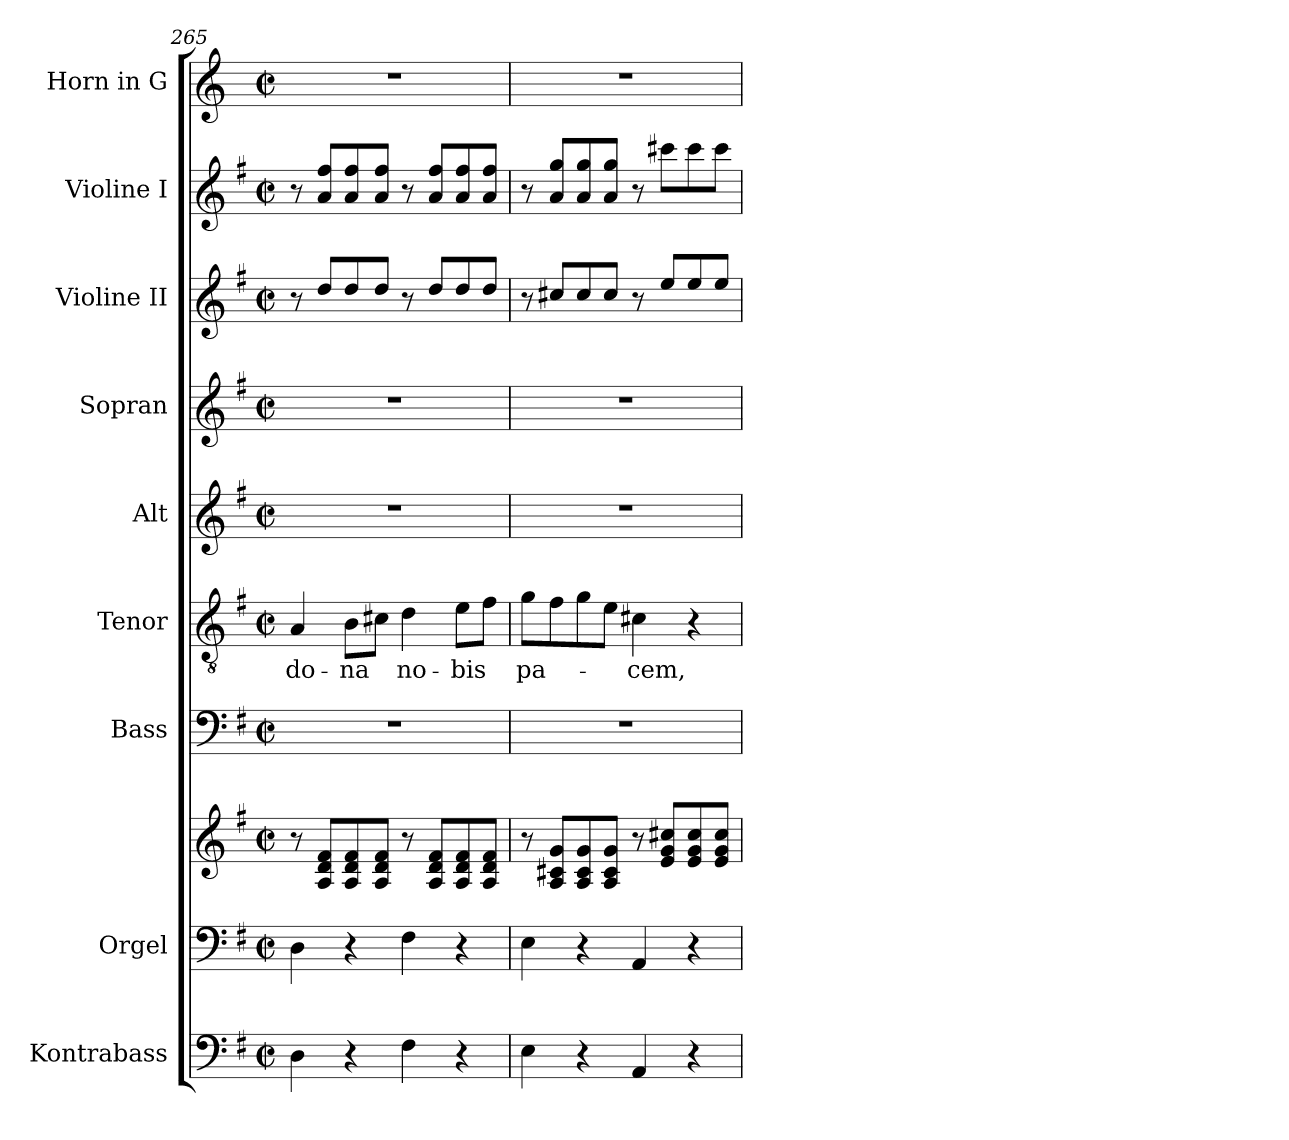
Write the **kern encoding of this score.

**kern	**kern	**kern	**kern	**kern	**text	**kern	**kern	**kern	**kern	**kern
*part9	*part8	*part8	*part7	*part6	*part6	*part5	*part4	*part3	*part2	*part1
*staff10	*staff9	*staff8	*staff7	*staff6	*staff6	*staff5	*staff4	*staff3	*staff2	*staff1
*I"Kontrabass	*I"Orgel	*	*I"Bass	*I"Tenor	*	*I"Alt	*I"Sopran	*I"Violine II	*I"Violine I	*I"Horn in G
*I'Kb.	*I'Org.	*	*I'B	*I'T	*	*I'A	*I'S	*I'Vl. II	*I'Vl. I	*I'Hrn.
!!LO:PB:g=z
*clefF4	*clefF4	*clefG2	*clefF4	*clefGv2	*	*clefG2	*clefG2	*clefG2	*clefG2	*clefG2
*ITrd7c12	*	*	*	*	*	*	*	*ITrd7c12	*ITrd7c12	*ITrd3c5
*k[f#]	*k[f#]	*k[f#]	*k[f#]	*k[f#]	*	*k[f#]	*k[f#]	*k[f#]	*k[f#]	*k[f#]
*G:	*G:	*G:	*G:	*G:	*	*G:	*G:	*G:	*G:	*G:
*M2/2	*M2/2	*M2/2	*M2/2	*M2/2	*	*M2/2	*M2/2	*M2/2	*M2/2	*M2/2
*met(c|)	*met(c|)	*met(c|)	*met(c|)	*met(c|)	*	*met(c|)	*met(c|)	*met(c|)	*met(c|)	*met(c|)
=265	=265	=265	=265	=265	=265	=265	=265	=265	=265	=265
!	!	!	!	!	!LO:LY:b	!	!	!	!	!
4DD\	4D\	8r	1r	4A/	do-	1r	1r	8r	8r	1r
.	.	8A/ 8d/ 8f#/L	.	.	.	.	.	8d/L	8A/ 8f#/L	.
!	!	!	!	!	!LO:LY:b	!	!	!	!	!
4r	4r	8A/ 8d/ 8f#/	.	8B\L	-na	.	.	8d/	8A/ 8f#/	.
.	.	8A/ 8d/ 8f#/J	.	8c#X\J	.	.	.	8d/J	8A/ 8f#/J	.
!	!	!	!	!	!LO:LY:b	!	!	!	!	!
4FF#\	4F#\	8r	.	4d\	no-	.	.	8r	8r	.
.	.	8A/ 8d/ 8f#/L	.	.	.	.	.	8d/L	8A/ 8f#/L	.
!	!	!	!	!	!LO:LY:b	!	!	!	!	!
4r	4r	8A/ 8d/ 8f#/	.	8e\L	-bis	.	.	8d/	8A/ 8f#/	.
.	.	8A/ 8d/ 8f#/J	.	8f#\J	.	.	.	8d/J	8A/ 8f#/J	.
=266	=266	=266	=266	=266	=266	=266	=266	=266	=266	=266
!	!	!	!	!	!LO:LY:b	!	!	!	!	!
4EE\	4E\	8r	1r	8g\L	pa-	1r	1r	8r	8r	1r
.	.	8A/ 8c#X/ 8g/L	.	8f#\	.	.	.	8c#X/L	8A/ 8g/L	.
4r	4r	8A/ 8c#/ 8g/	.	8g\	.	.	.	8c#/	8A/ 8g/	.
.	.	8A/ 8c#/ 8g/J	.	8e\J	.	.	.	8c#/J	8A/ 8g/J	.
!	!	!	!	!	!LO:LY:b	!	!	!	!	!
4AAA/	4AA/	8r	.	4c#X\	-cem,	.	.	8r	8r	.
.	.	8e/ 8g/ 8cc#X/L	.	.	.	.	.	8e/L	8cc#X\L	.
4r	4r	8e/ 8g/ 8cc#/	.	4r	.	.	.	8e/	8cc#\	.
.	.	8e/ 8g/ 8cc#/J	.	.	.	.	.	8e/J	8cc#\J	.
=	=	=	=	=	=	=	=	=	=	=
*-	*-	*-	*-	*-	*-	*-	*-	*-	*-	*-
